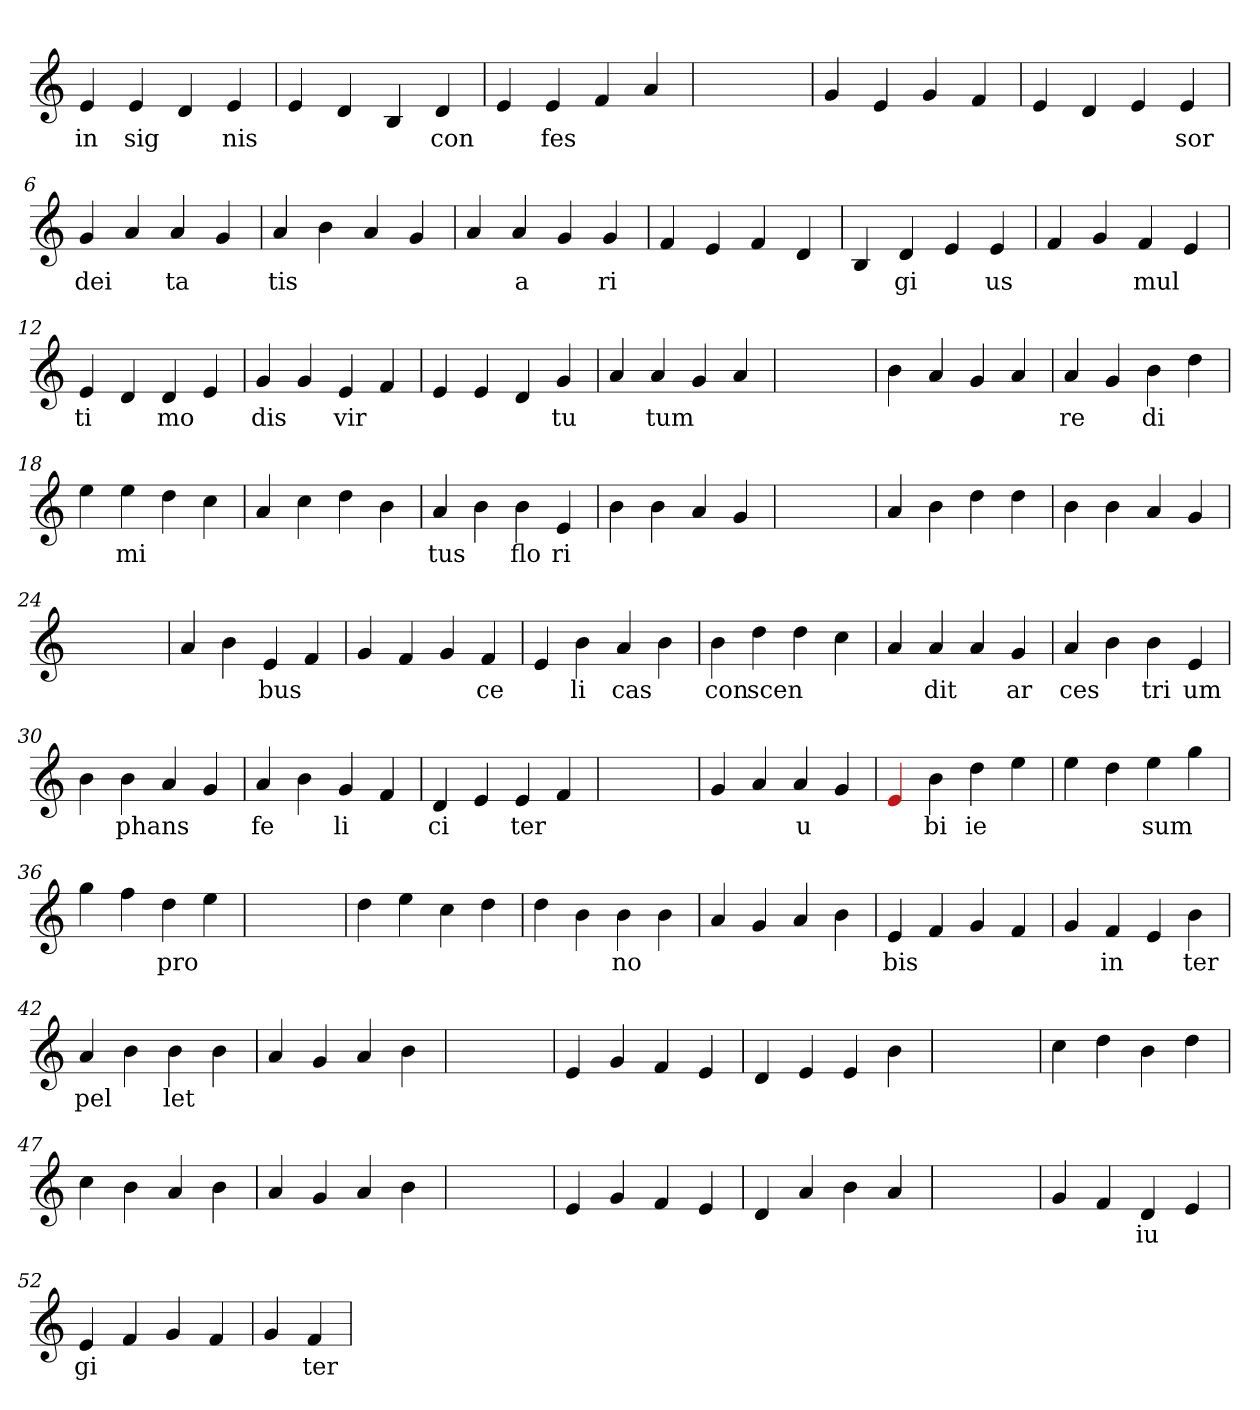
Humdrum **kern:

**kern	**text
*part1	*part1
*staff1	*staff1
*clefG2	*
=1	=1
4e	in
4e	sig
4d	.
4e	nis
=2	=2
4e	.
4d	.
4B	.
4d	con
=3	=3
4e	.
4e	fes
4f	.
4a	.
=4	=4
1ryy	.
=4	=4
4g	.
4e	.
4g	.
4f	.
=5	=5
4e	.
4d	.
4e	.
4e	sor
=6	=6
4g	dei
4a	.
4a	ta
4g	.
=7	=7
4a	tis
4b	.
4a	.
4g	.
=8	=8
4a	.
4a	a
4g	.
4g	ri
=9	=9
4f	.
4e	.
4f	.
4d	.
=10	=10
4B	.
4d	gi
4e	.
4e	us
=11	=11
4f	.
4g	.
4f	mul
4e	.
=12	=12
4e	ti
4d	.
4d	mo
4e	.
=13	=13
4g	dis
4g	.
4e	vir
4f	.
=14	=14
4e	.
4e	.
4d	.
4g	tu
=15	=15
4a	.
4a	tum
4g	.
4a	.
=16	=16
1ryy	.
=16	=16
4b	.
4a	.
4g	.
4a	.
=17	=17
4a	re
4g	.
4b	di
4dd	.
=18	=18
4ee	.
4ee	mi
4dd	.
4cc	.
=19	=19
4a	.
4cc	.
4dd	.
4b	.
=20	=20
4a	tus
4b	.
4b	flo
4e	ri
=21	=21
4b	.
4b	.
4a	.
4g	.
=22	=22
1ryy	.
=22	=22
4a	.
4b	.
4dd	.
4dd	.
=23	=23
4b	.
4b	.
4a	.
4g	.
=24	=24
1ryy	.
=24	=24
4a	.
4b	.
4e	bus
4f	.
=25	=25
4g	.
4f	.
4g	.
4f	ce
=26	=26
4e	.
4b	li
4a	cas
4b	.
=27	=27
4b	con
4dd	scen
4dd	.
4cc	.
=28	=28
4a	.
4a	dit
4a	.
4g	ar
=29	=29
4a	ces
4b	.
4b	tri
4e	um
=30	=30
4b	.
4b	phans
4a	.
4g	.
=31	=31
4a	fe
4b	.
4g	li
4f	.
=32	=32
4d	ci
4e	.
4e	ter
4f	.
=33	=33
1ryy	.
=33	=33
4g	.
4a	.
4a	u
4g	.
=34	=34
4Re	.
4b	bi
4dd	ie
4ee	.
=35	=35
4ee	.
4dd	.
4ee	sum
4gg	.
=36	=36
4gg	.
4ff	.
4dd	pro
4ee	.
=37	=37
1ryy	.
=37	=37
4dd	.
4ee	.
4cc	.
4dd	.
=38	=38
4dd	.
4b	.
4b	no
4b	.
=39	=39
4a	.
4g	.
4a	.
4b	.
=40	=40
4e	bis
4f	.
4g	.
4f	.
=41	=41
4g	.
4f	in
4e	.
4b	ter
=42	=42
4a	pel
4b	.
4b	let
4b	.
=43	=43
4a	.
4g	.
4a	.
4b	.
=44	=44
1ryy	.
=44	=44
4e	.
4g	.
4f	.
4e	.
=45	=45
4d	.
4e	.
4e	.
4b	.
=46	=46
1ryy	.
=46	=46
4cc	.
4dd	.
4b	.
4dd	.
=47	=47
4cc	.
4b	.
4a	.
4b	.
=48	=48
4a	.
4g	.
4a	.
4b	.
=49	=49
1ryy	.
=49	=49
4e	.
4g	.
4f	.
4e	.
=50	=50
4d	.
4a	.
4b	.
4a	.
=51	=51
1ryy	.
=51	=51
4g	.
4f	.
4d	iu
4e	.
=52	=52
4e	gi
4f	.
4g	.
4f	.
=53	=53
4g	.
4f	ter
=	=
*-	*-
